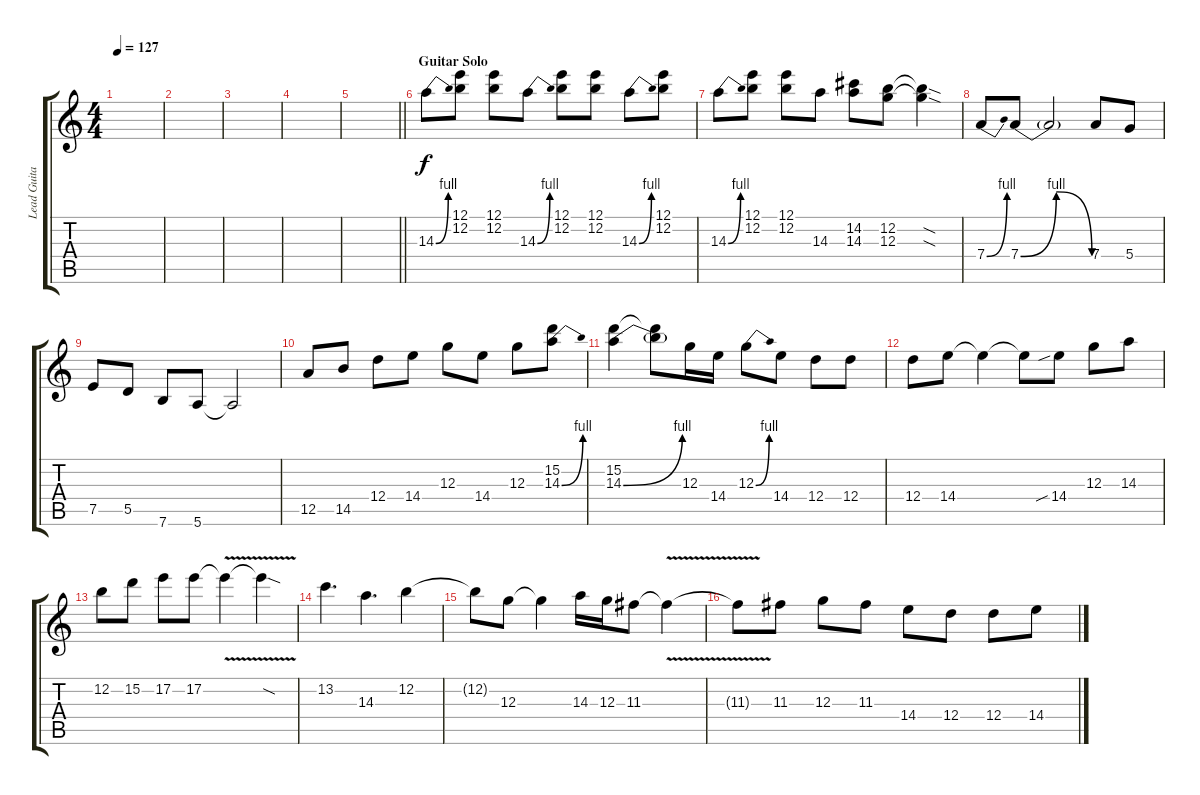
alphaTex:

\track ("Lead Guitar" "Lead Guita") {instrument overdrivenguitar}
\staff {score tabs}
\tuning (E4 B3 G3 D3 A2 E2) {hide}
\ts (4 4)
\tempo 127
\clef g2
\ks c
|
|
|
|
\barLineRight lightlight
|
\section ("" "Guitar Solo")
14.3{be (bend 0 0 60 4)}.8 (12.1 12.2).8 (12.1 12.2).8 14.3{be (bend 0 0 60 4)}.8 (12.1 12.2).8 (12.1 12.2).8 14.3{be (bend 0 0 60 4)}.8 (12.1 12.2).8 |
14.3{be (bend 0 0 60 4)}.8 (12.1 12.2).8 (12.1 12.2).8 14.3.8 (14.2 14.3).8 (12.2 12.3).8 (12.2{sod t} 12.3{sod t}).4 |
7.4{be (bend 0 0 60 4)}.8 7.4{be (bendrelease 0 0 15 4 39 4 60 0)}.8 7.4{t}.2 7.4.8 5.4.8 |
7.5.8 5.5.8 7.6.8 5.6.8 5.6{t}.2 |
12.5.8 14.5.8 12.4.8 14.4.8 12.3.8 14.4.8 12.3.8 (15.2 14.3{be (bend 0 0 60 4)}).8 |
(15.2 14.3{be (bend 0 0 60 4)}).4 (15.2{t} 14.3{t}).8 12.3.16 14.4.16 12.3{be (bend 0 0 60 4)}.8 14.4.8 12.4.8 12.4.8 |
12.4.8 14.4.8 14.4{t}.4 14.4{t}.8 14.4{sib}.8 12.3.8 14.3.8 |
12.2.8 15.2.8 17.2.8 17.2.8 17.2{v t}.4 17.2{sod t}.4 |
13.2.4{d} 14.3.4{d} 12.2.4 |
12.2{t}.8 12.3.8 12.3{t}.4 14.3.16 12.3.16 11.3.8 11.3{v t}.4 |
11.3{t}.8 11.3.8 12.3.8 11.3.8 14.4.8 12.4.8 12.4.8 14.4.8
